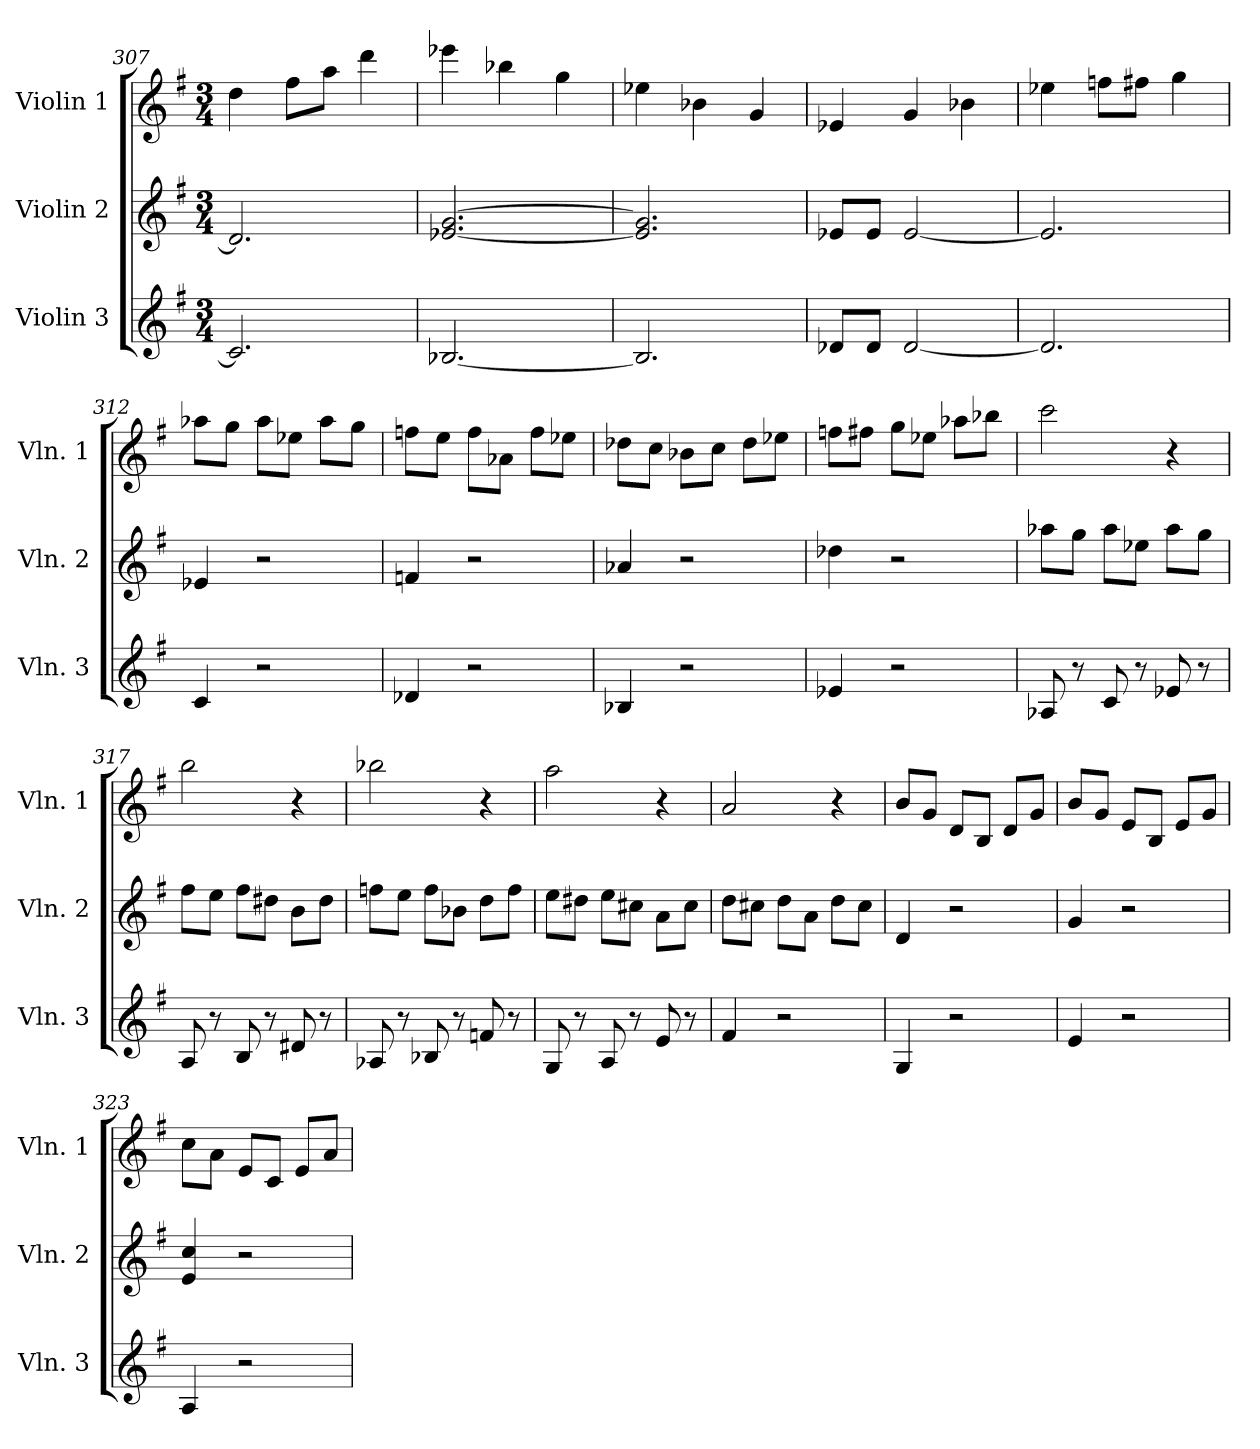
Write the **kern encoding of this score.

**kern	**kern	**kern
*part3	*part2	*part1
*staff3	*staff2	*staff1
*I"Violin 3	*I"Violin 2	*I"Violin 1
*I'Vln. 3	*I'Vln. 2	*I'Vln. 1
*clefG2	*clefG2	*clefG2
*k[f#]	*k[f#]	*k[f#]
*M3/4	*M3/4	*M3/4
=307	=307	=307
2.c/]	2.d/]	4dd\
.	.	8ff#\L
.	.	8aa\J
.	.	4ddd\
=308	=308	=308
[2.B-X/	[2.e-X/ [2.g/	4eee-X\
.	.	4bb-X\
.	.	4gg\
=309	=309	=309
2.B-/]	2.e-/] 2.g/]	4ee-X\
.	.	4b-X\
.	.	4g/
=310	=310	=310
8d-X/L	8e-X/L	4e-X/
8d-/J	8e-/J	.
[2d-/	[2e-/	4g/
.	.	4b-X\
!!LO:LB:g=z
=311	=311	=311
2.d-/]	2.e-/]	4ee-X\
.	.	8ffn\L
.	.	8ff#X\J
.	.	4gg\
=312	=312	=312
4c/	4e-X/	8aa-X\L
.	.	8gg\J
2r	2r	8aa-\L
.	.	8ee-X\J
.	.	8aa-\L
.	.	8gg\J
=313	=313	=313
4d-X/	4fn/	8ffn\L
.	.	8ee\J
2r	2r	8ff\L
.	.	8a-X\J
.	.	8ff\L
.	.	8ee-X\J
=314	=314	=314
4B-X/	4a-X/	8dd-X\L
.	.	8cc\J
2r	2r	8b-X\L
.	.	8cc\J
.	.	8dd-\L
.	.	8ee-X\J
=315	=315	=315
4e-X/	4dd-X\	8ffn\L
.	.	8ff#X\J
2r	2r	8gg\L
.	.	8ee-X\J
.	.	8aa-X\L
.	.	8bb-X\J
!!LO:LB:g=z
=316	=316	=316
8A-X/	8aa-X\L	2ccc\
8r	8gg\J	.
8c/	8aa-\L	.
8r	8ee-X\J	.
8e-X/	8aa-\L	4r
8r	8gg\J	.
=317	=317	=317
8A/	8ff#\L	2bb\
8r	8ee\J	.
8B/	8ff#\L	.
8r	8dd#X\J	.
8d#X/	8b\L	4r
8r	8dd#\J	.
=318	=318	=318
8A-X/	8ffn\L	2bb-X\
8r	8ee\J	.
8B-X/	8ff\L	.
8r	8b-X\J	.
8fn/	8dd\L	4r
8r	8ff\J	.
=319	=319	=319
8G/	8ee\L	2aa\
8r	8dd#X\J	.
8A/	8ee\L	.
8r	8cc#X\J	.
8e/	8a\L	4r
8r	8cc#\J	.
=320	=320	=320
4f#/	8dd\L	2a/
.	8cc#X\J	.
2r	8dd\L	.
.	8a\J	.
.	8dd\L	4r
.	8cc#\J	.
!!LO:PB:g=z
=321	=321	=321
4G/	4d/	8b/L
.	.	8g/J
2r	2r	8d/L
.	.	8B/J
.	.	8d/L
.	.	8g/J
=322	=322	=322
4e/	4g/	8b/L
.	.	8g/J
2r	2r	8e/L
.	.	8B/J
.	.	8e/L
.	.	8g/J
=323	=323	=323
4A/	4e/ 4cc/	8cc\L
.	.	8a\J
2r	2r	8e/L
.	.	8c/J
.	.	8e/L
.	.	8a/J
=	=	=
*-	*-	*-
